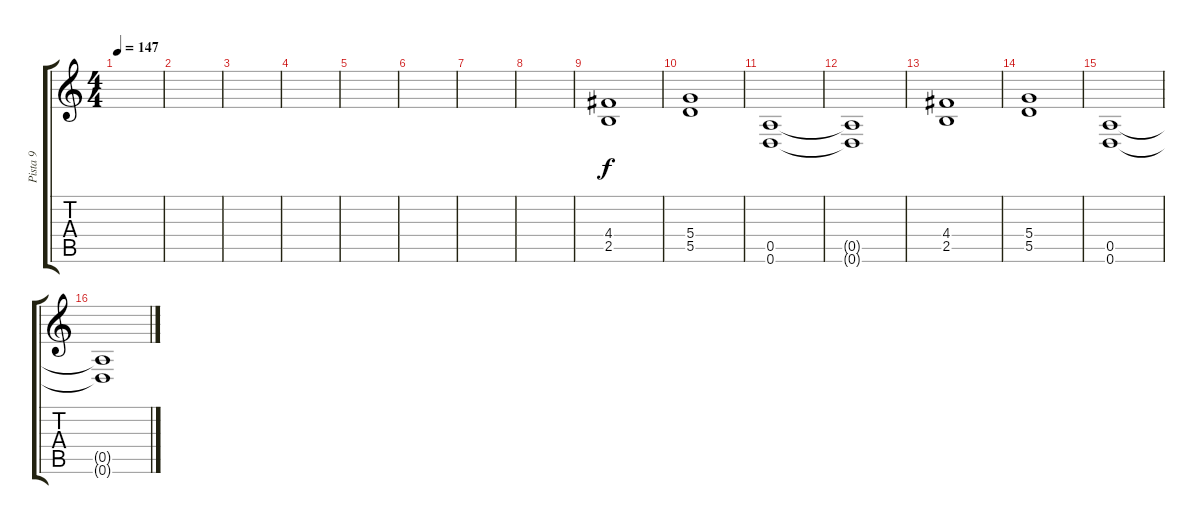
\track ("Pista 9" "Pista 9") {instrument distortionguitar}
\staff {score tabs}
\tuning (E4 B3 G3 D3 A2 D2) {hide}
\ts (4 4)
\tempo 147
\clef g2
\ks c
|
|
|
|
|
|
|
|
(4.4 2.5).1{volume 10} |
(5.4 5.5).1 |
(0.5 0.6).1 |
(0.5{t} 0.6{t}).1 |
(4.4 2.5).1{volume 10} |
(5.4 5.5).1 |
(0.5 0.6).1 |
(0.5{t} 0.6{t}).1
